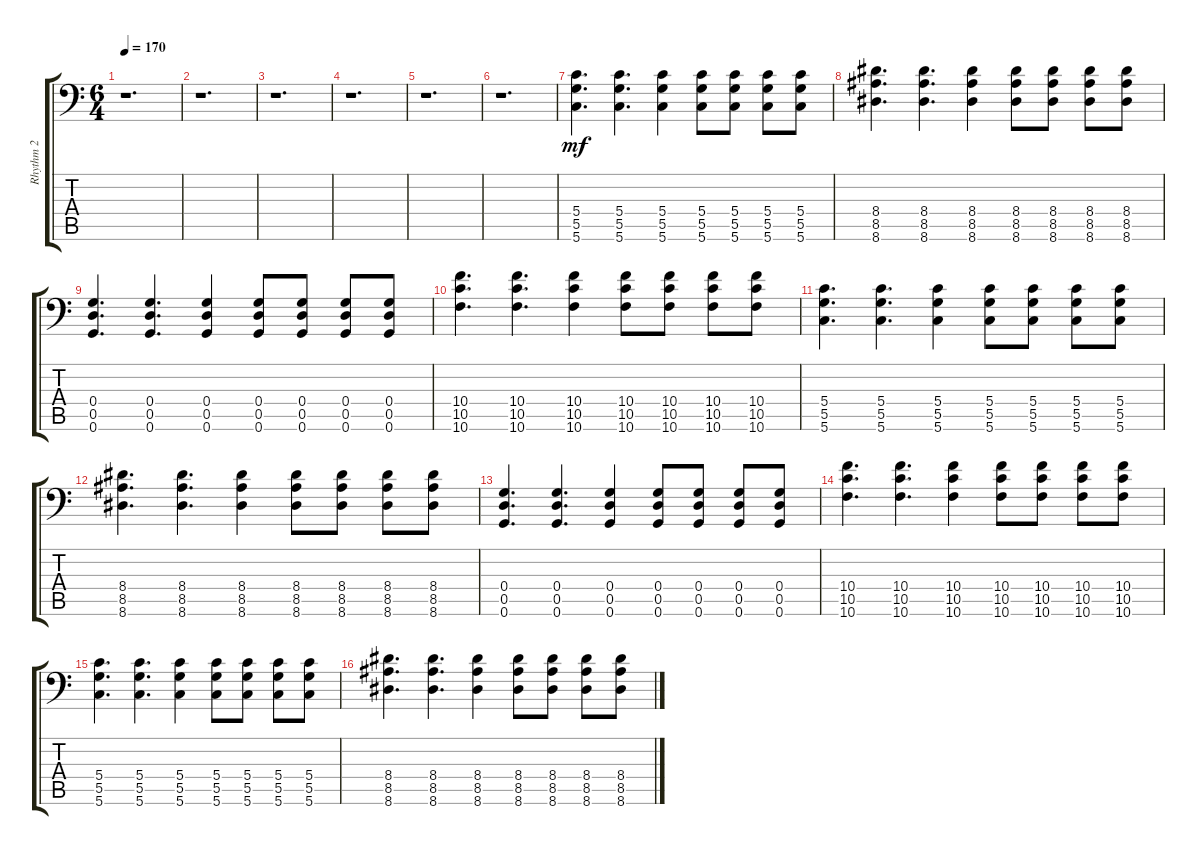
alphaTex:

\track ("Rhythm 2" "Rhythm 2") {instrument distortionguitar}
\staff {score tabs}
\tuning (A3 E3 C3 G2 D2 G1) {hide}
\ts (6 4)
\tempo 170
\clef f4
\ks c
r.1{d dy mf} |
r.1{d} |
r.1{d} |
r.1{d} |
r.1{d} |
r.1{d} |
(5.4 5.5 5.6).4{d} (5.4 5.5 5.6).4{d} (5.4 5.5 5.6).4 (5.4 5.5 5.6).8 (5.4 5.5 5.6).8 (5.4 5.5 5.6).8 (5.4 5.5 5.6).8 |
(8.4 8.5 8.6).4{d} (8.4 8.5 8.6).4{d} (8.4 8.5 8.6).4 (8.4 8.5 8.6).8 (8.4 8.5 8.6).8 (8.4 8.5 8.6).8 (8.4 8.5 8.6).8 |
(0.4 0.5 0.6).4{d} (0.4 0.5 0.6).4{d} (0.4 0.5 0.6).4 (0.4 0.5 0.6).8 (0.4 0.5 0.6).8 (0.4 0.5 0.6).8 (0.4 0.5 0.6).8 |
(10.4 10.5 10.6).4{d} (10.4 10.5 10.6).4{d} (10.4 10.5 10.6).4 (10.4 10.5 10.6).8 (10.4 10.5 10.6).8 (10.4 10.5 10.6).8 (10.4 10.5 10.6).8 |
(5.4 5.5 5.6).4{d} (5.4 5.5 5.6).4{d} (5.4 5.5 5.6).4 (5.4 5.5 5.6).8 (5.4 5.5 5.6).8 (5.4 5.5 5.6).8 (5.4 5.5 5.6).8 |
(8.4 8.5 8.6).4{d} (8.4 8.5 8.6).4{d} (8.4 8.5 8.6).4 (8.4 8.5 8.6).8 (8.4 8.5 8.6).8 (8.4 8.5 8.6).8 (8.4 8.5 8.6).8 |
(0.4 0.5 0.6).4{d} (0.4 0.5 0.6).4{d} (0.4 0.5 0.6).4 (0.4 0.5 0.6).8 (0.4 0.5 0.6).8 (0.4 0.5 0.6).8 (0.4 0.5 0.6).8 |
(10.4 10.5 10.6).4{d} (10.4 10.5 10.6).4{d} (10.4 10.5 10.6).4 (10.4 10.5 10.6).8 (10.4 10.5 10.6).8 (10.4 10.5 10.6).8 (10.4 10.5 10.6).8 |
(5.4 5.5 5.6).4{d} (5.4 5.5 5.6).4{d} (5.4 5.5 5.6).4 (5.4 5.5 5.6).8 (5.4 5.5 5.6).8 (5.4 5.5 5.6).8 (5.4 5.5 5.6).8 |
(8.4 8.5 8.6).4{d} (8.4 8.5 8.6).4{d} (8.4 8.5 8.6).4 (8.4 8.5 8.6).8 (8.4 8.5 8.6).8 (8.4 8.5 8.6).8 (8.4 8.5 8.6).8
